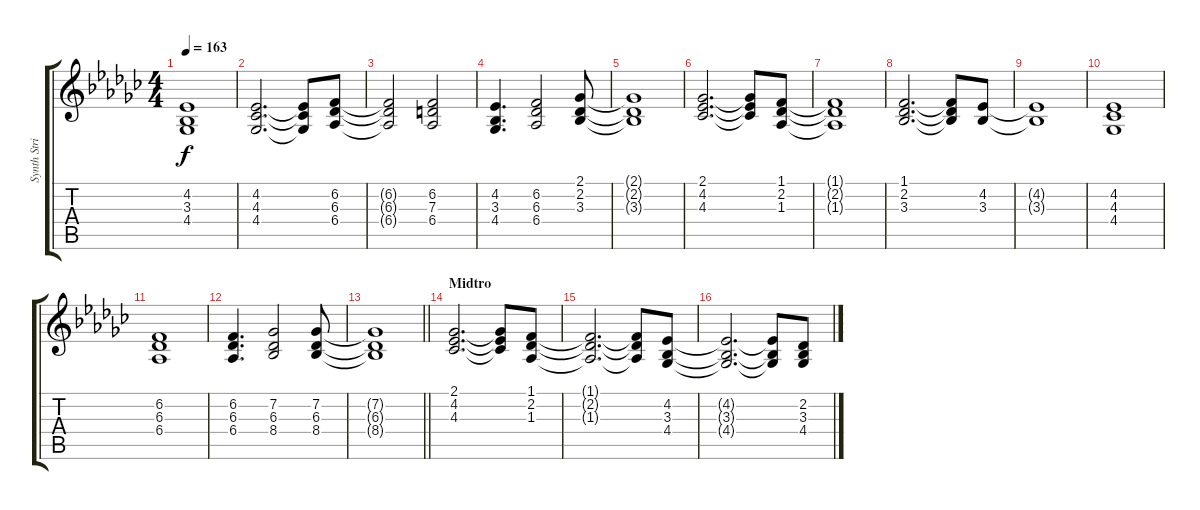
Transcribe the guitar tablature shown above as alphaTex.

\track ("Synth Strings 1" "Synth Stri") {instrument stringensemble1}
\staff {score tabs}
\tuning (E4 B3 G3 D3 A2 E2) {hide}
\ts (4 4)
\tempo 163
\clef g2
\ks gb
(4.2{t} 3.3{t} 4.4{t}).1{dy f} |
(4.2 4.3 4.4).2{d} (4.2{t} 4.3{t} 4.4{t}).8 (6.2 6.3 6.4).8 |
(6.2{t} 6.3{t} 6.4{t}).2 (6.2 7.3 6.4).2 |
(4.2 3.3 4.4).4{d} (6.2 6.3 6.4).2 (2.1 2.2 3.3).8 |
(2.1{t} 2.2{t} 3.3{t}).1 |
(2.1 4.2 4.3).2{d} (2.1{t} 4.2{t} 4.3{t}).8 (1.1 2.2 1.3).8 |
(1.1{t} 2.2{t} 1.3{t}).1 |
(1.1 2.2 3.3).2{d} (1.1{t} 2.2{t} 3.3{t}).8 (4.2 3.3).8 |
(4.2{t} 3.3{t}).1 |
(4.2 4.3 4.4).1 |
(6.2 6.3 6.4).1 |
(6.2 6.3 6.4).4{d} (7.2 6.3 8.4).2 (7.2 6.3 8.4).8 |
\barLineRight lightlight
(7.2{t} 6.3{t} 8.4{t}).1 |
\section ("" "Midtro")
(2.1 4.2 4.3).2{d} (2.1{t} 4.2{t} 4.3{t}).8 (1.1 2.2 1.3).8 |
(1.1{t} 2.2{t} 1.3{t}).2{d} (1.1{t} 2.2{t} 1.3{t}).8 (4.2 3.3 4.4).8 |
(4.2{t} 3.3{t} 4.4{t}).2{d} (4.2{t} 3.3{t} 4.4{t}).8 (2.2 3.3 4.4).8
